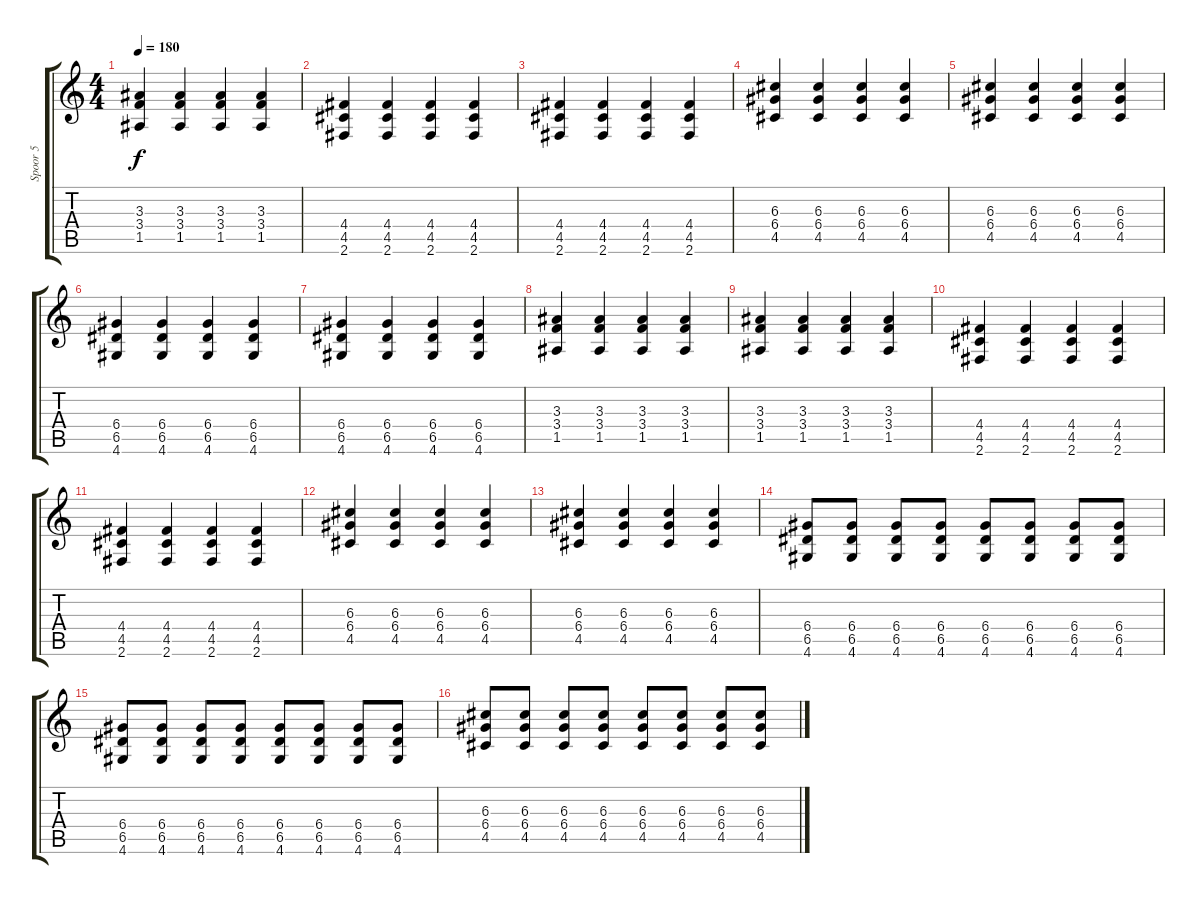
\track ("Spoor 5" "Spoor 5") {instrument distortionguitar}
\staff {score tabs}
\tuning (E4 B3 G3 D3 A2 E2) {hide}
\ts (4 4)
\tempo 180
\clef g2
\ks c
(3.3 3.4 1.5).4{dy f} (3.3 3.4 1.5).4 (3.3 3.4 1.5).4 (3.3 3.4 1.5).4 |
(4.4 4.5 2.6).4 (4.4 4.5 2.6).4 (4.4 4.5 2.6).4 (4.4 4.5 2.6).4 |
(4.4 4.5 2.6).4 (4.4 4.5 2.6).4 (4.4 4.5 2.6).4 (4.4 4.5 2.6).4 |
(6.3 6.4 4.5).4 (6.3 6.4 4.5).4 (6.3 6.4 4.5).4 (6.3 6.4 4.5).4 |
(6.3 6.4 4.5).4 (6.3 6.4 4.5).4 (6.3 6.4 4.5).4 (6.3 6.4 4.5).4 |
(6.4 6.5 4.6).4 (6.4 6.5 4.6).4 (6.4 6.5 4.6).4 (6.4 6.5 4.6).4 |
(6.4 6.5 4.6).4 (6.4 6.5 4.6).4 (6.4 6.5 4.6).4 (6.4 6.5 4.6).4 |
(3.3 3.4 1.5).4 (3.3 3.4 1.5).4 (3.3 3.4 1.5).4 (3.3 3.4 1.5).4 |
(3.3 3.4 1.5).4 (3.3 3.4 1.5).4 (3.3 3.4 1.5).4 (3.3 3.4 1.5).4 |
(4.4 4.5 2.6).4 (4.4 4.5 2.6).4 (4.4 4.5 2.6).4 (4.4 4.5 2.6).4 |
(4.4 4.5 2.6).4 (4.4 4.5 2.6).4 (4.4 4.5 2.6).4 (4.4 4.5 2.6).4 |
(6.3 6.4 4.5).4 (6.3 6.4 4.5).4 (6.3 6.4 4.5).4 (6.3 6.4 4.5).4 |
(6.3 6.4 4.5).4 (6.3 6.4 4.5).4 (6.3 6.4 4.5).4 (6.3 6.4 4.5).4 |
(6.4 6.5 4.6).8 (6.4 6.5 4.6).8 (6.4 6.5 4.6).8 (6.4 6.5 4.6).8 (6.4 6.5 4.6).8 (6.4 6.5 4.6).8 (6.4 6.5 4.6).8 (6.4 6.5 4.6).8 |
(6.4 6.5 4.6).8 (6.4 6.5 4.6).8 (6.4 6.5 4.6).8 (6.4 6.5 4.6).8 (6.4 6.5 4.6).8 (6.4 6.5 4.6).8 (6.4 6.5 4.6).8 (6.4 6.5 4.6).8 |
(6.3 6.4 4.5).8 (6.3 6.4 4.5).8 (6.3 6.4 4.5).8 (6.3 6.4 4.5).8 (6.3 6.4 4.5).8 (6.3 6.4 4.5).8 (6.3 6.4 4.5).8 (6.3 6.4 4.5).8
